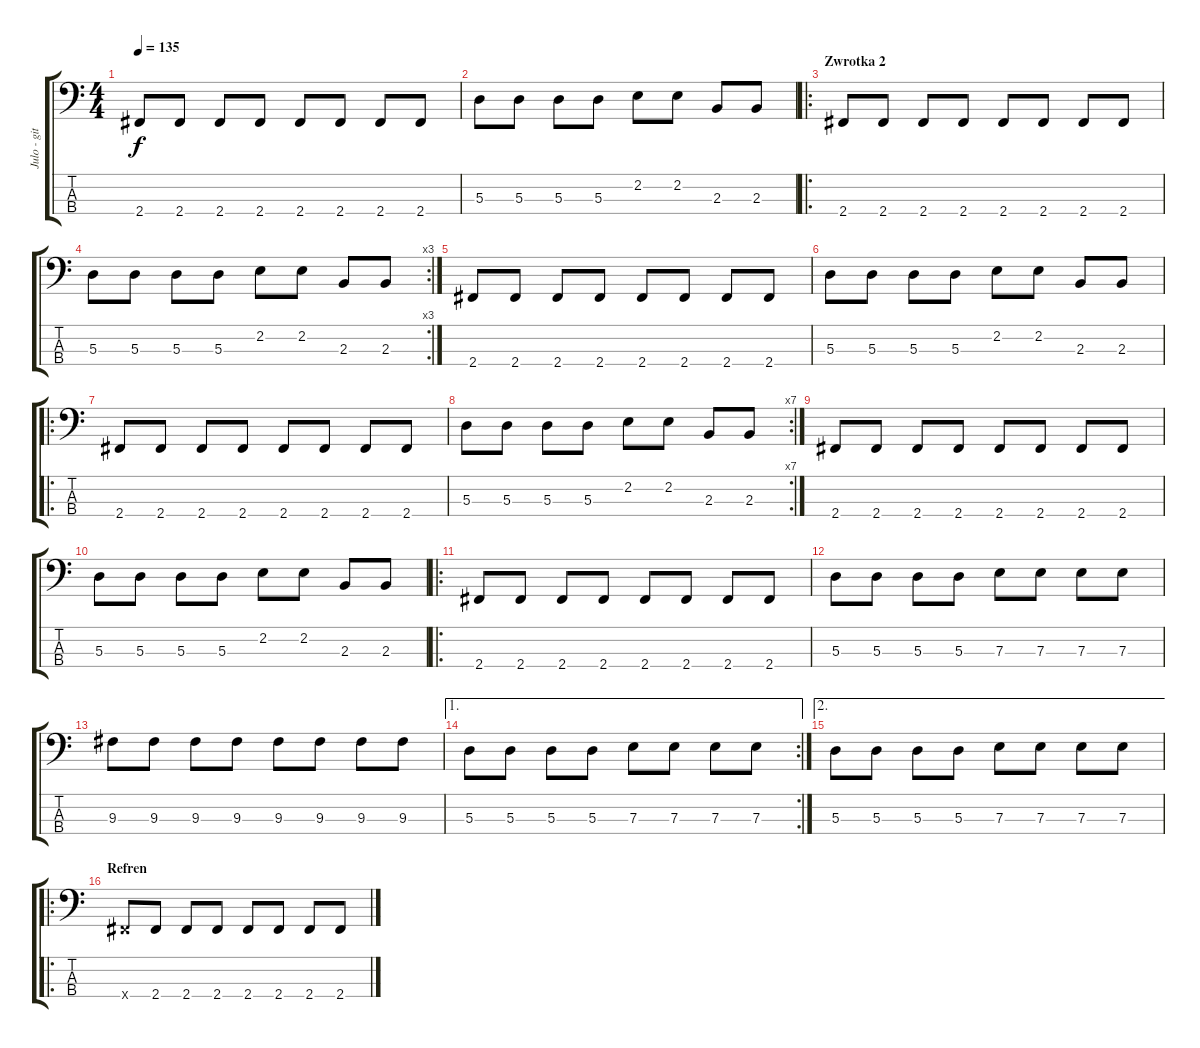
\track ("Julo - gitara basowa" "Julo - git") {instrument slapbass2}
\staff {score tabs}
\tuning (G2 D2 A1 E1) {hide}
\ts (4 4)
\tempo 135
\clef f4
\ks c
2.4.8{dy f} 2.4.8 2.4.8 2.4.8 2.4.8 2.4.8 2.4.8 2.4.8 |
5.3.8 5.3.8 5.3.8 5.3.8 2.2.8 2.2.8 2.3.8 2.3.8 |
\ro
\section ("" "Zwrotka 2")
2.4.8 2.4.8 2.4.8 2.4.8 2.4.8 2.4.8 2.4.8 2.4.8 |
\rc 3
5.3.8 5.3.8 5.3.8 5.3.8 2.2.8 2.2.8 2.3.8 2.3.8 |
2.4.8 2.4.8 2.4.8 2.4.8 2.4.8 2.4.8 2.4.8 2.4.8 |
5.3.8 5.3.8 5.3.8 5.3.8 2.2.8 2.2.8 2.3.8 2.3.8 |
\ro
2.4.8 2.4.8 2.4.8 2.4.8 2.4.8 2.4.8 2.4.8 2.4.8 |
\rc 7
5.3.8 5.3.8 5.3.8 5.3.8 2.2.8 2.2.8 2.3.8 2.3.8 |
2.4.8 2.4.8 2.4.8 2.4.8 2.4.8 2.4.8 2.4.8 2.4.8 |
5.3.8 5.3.8 5.3.8 5.3.8 2.2.8 2.2.8 2.3.8 2.3.8 |
\ro
2.4.8 2.4.8 2.4.8 2.4.8 2.4.8 2.4.8 2.4.8 2.4.8 |
5.3.8 5.3.8 5.3.8 5.3.8 7.3.8 7.3.8 7.3.8 7.3.8 |
9.3.8 9.3.8 9.3.8 9.3.8 9.3.8 9.3.8 9.3.8 9.3.8 |
\ae 1
\rc 2
5.3.8 5.3.8 5.3.8 5.3.8 7.3.8 7.3.8 7.3.8 7.3.8 |
\ae 2
5.3.8 5.3.8 5.3.8 5.3.8 7.3.8 7.3.8 7.3.8 7.3.8 |
\ro
\section ("" "Refren")
2.4{x}.8 2.4.8 2.4.8 2.4.8 2.4.8 2.4.8 2.4.8 2.4.8
